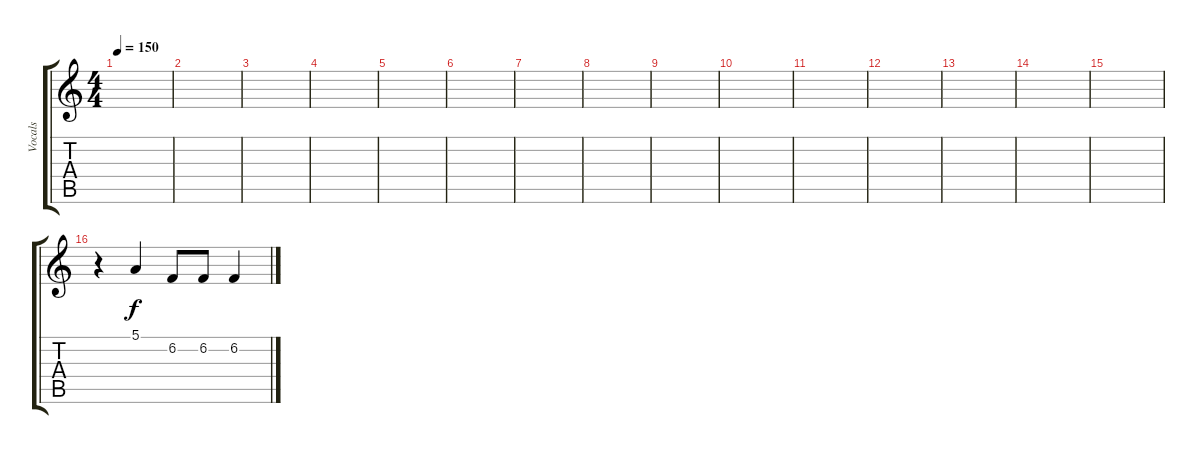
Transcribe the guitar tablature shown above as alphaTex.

\track ("Vocals" "Vocals") {instrument bassoon}
\staff {score tabs}
\tuning (E4 B3 G3 D3 A2 D2) {hide}
\ts (4 4)
\tempo 150
\clef g2
\ks c
|
|
|
|
|
|
|
|
|
|
|
|
|
|
|
r.4 5.1.4 6.2.8 6.2.8 6.2.4
